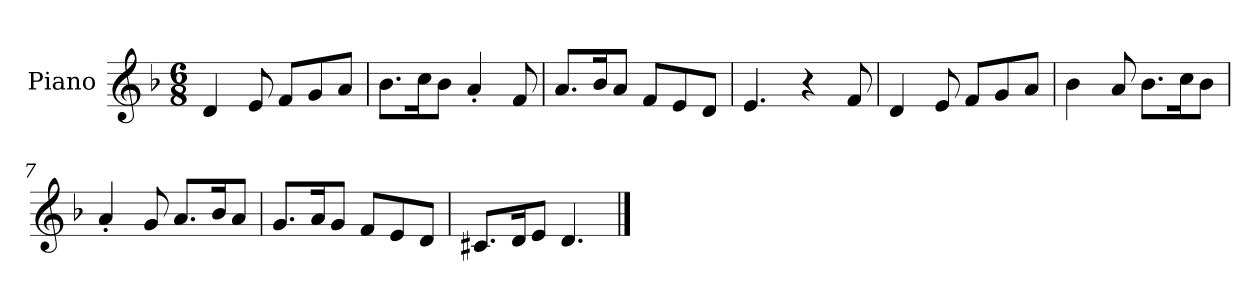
**kern
*part1
*staff1
*I"Piano
*I'Pno.
*clefG2
*k[b-]
*M6/8
*MM120
=1
4d/
8e/
8f/L
8g/
8a/J
=2
8.b-\L
16cc\K
8b-\J
4a'/
8f/
=3
8.a/L
16b-/K
8a/J
8f/L
8e/
8d/J
=4
4.e/
4r
8f/
=5
4d/
8e/
8f/L
8g/
8a/J
=6
4b-\
8a/
8.b-\L
16cc\K
8b-\J
=7
4a'/
8g/
8.a/L
16b-/K
8a/J
!!LO:LB:g=z
=8
8.g/L
16a/K
8g/J
8f/L
8e/
8d/J
=9
8.c#X/L
16d/K
8e/J
4.d/
==
*-
